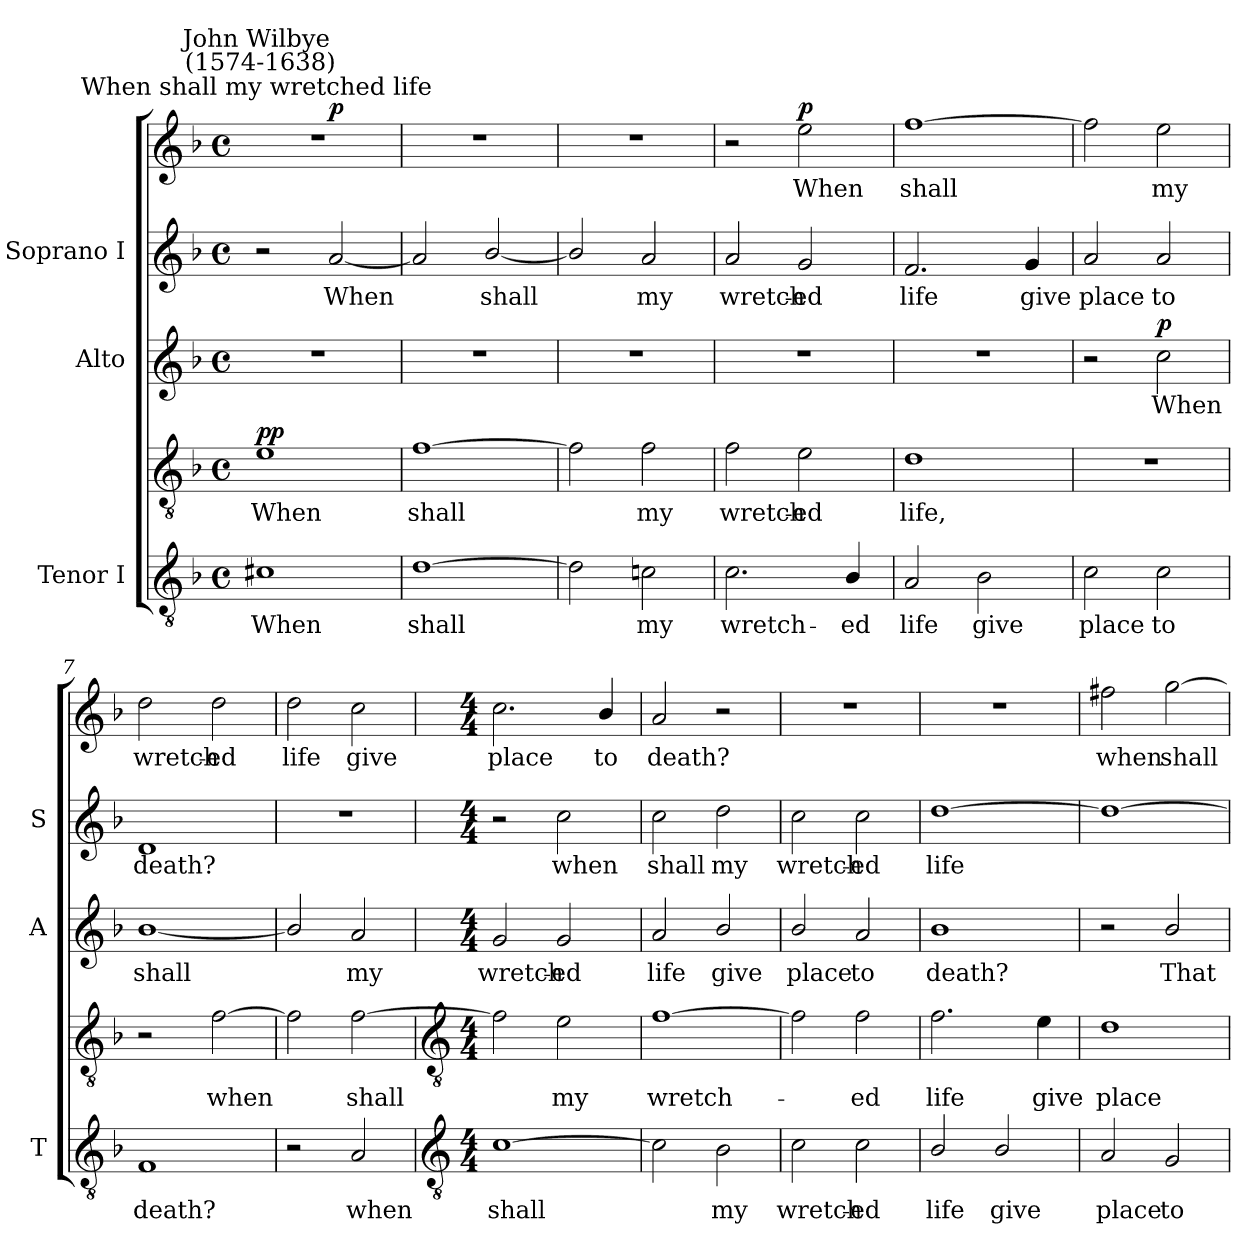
**kern	**text	**kern	**text	**dynam	**kern	**text	**dynam	**kern	**text	**kern	**text	**dynam
*part3	*part3	*part3	*part3	*part3	*part2	*part2	*part2	*part1	*part1	*part1	*part1	*part1
*staff5	*staff5	*staff4	*staff4	*staff4/5	*staff3	*staff3	*staff3	*staff2	*staff2	*staff1	*staff1	*staff1/2
*I"Tenor I	*	*	*	*	*I"Alto	*	*	*I"Soprano I	*	*	*	*
*I'T	*	*	*	*	*I'A	*	*	*I'S	*	*	*	*
*clefGv2	*	*clefGv2	*	*	*clefG2	*	*	*clefG2	*	*clefG2	*	*
*k[b-]	*	*k[b-]	*	*	*k[b-]	*	*	*k[b-]	*	*k[b-]	*	*
*F:	*	*F:	*	*	*F:	*	*	*F:	*	*F:	*	*
*M4/4	*	*M4/4	*	*	*M4/4	*	*	*M4/4	*	*M4/4	*	*
*met(c)	*	*met(c)	*	*	*met(c)	*	*	*met(c)	*	*met(c)	*	*
=1	=1	=1	=1	=1	=1	=1	=1	=1	=1	=1	=1	=1
!	!	!	!	!	!	!	!	!	!	!LO:TX:a:cj:t=When shall my wretched life	!	!
!	!	!	!	!	!	!	!	!	!	!LO:TX:a:cj:t=John Wilbye\n (1574-1638)	!	!
!	!LO:LY:b	!	!LO:LY:b	!LO:DY:b=2	!	!	!	!	!	!	!	!
!	!	!	!	!LO:DY:n=1:b	!	!	!	!	!	!	!	!
1c#X	When	1e	When	p p	1r	.	.	2r	.	1r	.	.
!	!	!	!	!	!	!	!	!	!LO:LY:b	!	!	!LO:DY:b=2
.	.	.	.	.	.	.	.	[2a	When	.	.	p
=2	=2	=2	=2	=2	=2	=2	=2	=2	=2	=2	=2	=2
!	!LO:LY:b	!	!LO:LY:b	!	!	!	!	!	!	!	!	!
[1d	shall	[1f	shall	.	1r	.	.	2a]	.	1r	.	.
!	!	!	!	!	!	!	!	!	!LO:LY:b	!	!	!
.	.	.	.	.	.	.	.	[2b-/	shall	.	.	.
=3	=3	=3	=3	=3	=3	=3	=3	=3	=3	=3	=3	=3
2d]	.	2f]	.	.	1r	.	.	2b-/]	.	1r	.	.
!	!LO:LY:b	!	!LO:LY:b	!	!	!	!	!	!LO:LY:b	!	!	!
2cn	my	2f	my	.	.	.	.	2a	my	.	.	.
=4	=4	=4	=4	=4	=4	=4	=4	=4	=4	=4	=4	=4
!	!LO:LY:b	!	!LO:LY:b	!	!	!	!	!	!LO:LY:b	!	!	!
2.c	wretch-	2f	wretch-	.	1r	.	.	2a	wretch-	2r	.	.
!	!	!	!LO:LY:b	!	!	!	!	!	!LO:LY:b	!	!LO:LY:b	!LO:DY:b
.	.	2e	-ed	.	.	.	.	2g	-ed	2ee	When	p
!	!LO:LY:b	!	!	!	!	!	!	!	!	!	!	!
4B-/	-ed	.	.	.	.	.	.	.	.	.	.	.
=5	=5	=5	=5	=5	=5	=5	=5	=5	=5	=5	=5	=5
!	!LO:LY:b	!	!LO:LY:b	!	!	!	!	!	!LO:LY:b	!	!LO:LY:b	!
2A	life	1d	life,	.	1r	.	.	2.f	life	[1ff	shall	.
!	!LO:LY:b	!	!	!	!	!	!	!	!	!	!	!
2B-	give	.	.	.	.	.	.	.	.	.	.	.
!	!	!	!	!	!	!	!	!	!LO:LY:b	!	!	!
.	.	.	.	.	.	.	.	4g	give	.	.	.
=6	=6	=6	=6	=6	=6	=6	=6	=6	=6	=6	=6	=6
!	!LO:LY:b	!	!	!	!	!	!	!	!LO:LY:b	!	!	!
2c	place	1r	.	.	2r	.	.	2a	place	2ff]	.	.
!	!LO:LY:b	!	!	!	!	!LO:LY:b	!LO:DY:b	!	!LO:LY:b	!	!LO:LY:b	!
2c	to	.	.	.	2cc	When	p	2a	to	2ee	my	.
=7	=7	=7	=7	=7	=7	=7	=7	=7	=7	=7	=7	=7
!	!LO:LY:b	!	!	!	!	!LO:LY:b	!	!	!LO:LY:b	!	!LO:LY:b	!
1F	death?	2r	.	.	[1b-/	shall	.	1d	death?	2dd	wretch-	.
!	!	!	!LO:LY:b	!	!	!	!	!	!	!	!LO:LY:b	!
.	.	[2f	when	.	.	.	.	.	.	2dd	-ed	.
=8	=8	=8	=8	=8	=8	=8	=8	=8	=8	=8	=8	=8
!	!	!	!	!	!	!	!	!	!	!	!LO:LY:b	!
2r	.	2f]	.	.	2b-/]	.	.	1r	.	2dd	life	.
!	!LO:LY:b	!	!LO:LY:b	!	!	!LO:LY:b	!	!	!	!	!LO:LY:b	!
2A	when	[2f	shall	.	2a	my	.	.	.	2cc	give	.
!!LO:LB:g=z
=9	=9	=9	=9	=9	=9	=9	=9	=9	=9	=9	=9	=9
*clefGv2	*	*clefGv2	*	*	*	*	*	*	*	*	*	*
*M4/4	*	*M4/4	*	*	*M4/4	*	*	*M4/4	*	*M4/4	*	*
!	!LO:LY:b	!	!	!	!	!LO:LY:b	!	!	!	!	!LO:LY:b	!
[1c	shall	2f]	.	.	2g	wretch-	.	2r	.	2.cc	place	.
!	!	!	!LO:LY:b	!	!	!LO:LY:b	!	!	!LO:LY:b	!	!	!
.	.	2e	my	.	2g	-ed	.	2cc	when	.	.	.
!	!	!	!	!	!	!	!	!	!	!	!LO:LY:b	!
.	.	.	.	.	.	.	.	.	.	4b-/	to	.
=10	=10	=10	=10	=10	=10	=10	=10	=10	=10	=10	=10	=10
!	!	!	!LO:LY:b	!	!	!LO:LY:b	!	!	!LO:LY:b	!	!LO:LY:b	!
2c]	.	[1f	wretch-	.	2a	life	.	2cc	shall	2a	death?	.
!	!LO:LY:b	!	!	!	!	!LO:LY:b	!	!	!LO:LY:b	!	!	!
2B-	my	.	.	.	2b-/	give	.	2dd	my	2r	.	.
=11	=11	=11	=11	=11	=11	=11	=11	=11	=11	=11	=11	=11
!	!LO:LY:b	!	!	!	!	!LO:LY:b	!	!	!LO:LY:b	!	!	!
2c	wretch-	2f]	.	.	2b-/	place	.	2cc	wretch-	1r	.	.
!	!LO:LY:b	!	!LO:LY:b	!	!	!LO:LY:b	!	!	!LO:LY:b	!	!	!
2c	-ed	2f	ed	.	2a	to	.	2cc	-ed	.	.	.
=12	=12	=12	=12	=12	=12	=12	=12	=12	=12	=12	=12	=12
!	!LO:LY:b	!	!LO:LY:b	!	!	!LO:LY:b	!	!	!LO:LY:b	!	!	!
2B-/	life	2.f	life	.	1b-	death?	.	[1dd	life	1r	.	.
!	!LO:LY:b	!	!	!	!	!	!	!	!	!	!	!
2B-/	give	.	.	.	.	.	.	.	.	.	.	.
!	!	!	!LO:LY:b	!	!	!	!	!	!	!	!	!
.	.	4e	give	.	.	.	.	.	.	.	.	.
=13	=13	=13	=13	=13	=13	=13	=13	=13	=13	=13	=13	=13
!	!LO:LY:b	!	!LO:LY:b	!	!	!	!	!	!	!	!LO:LY:b	!
2A/	place	1d	place	.	2r	.	.	1dd_	.	2ff#X	when	.
!	!LO:LY:b	!	!	!	!	!LO:LY:b	!	!	!	!	!LO:LY:b	!
2G	to	.	.	.	2b-/	That	.	.	.	[2gg	shall	.
=	=	=	=	=	=	=	=	=	=	=	=	=
*-	*-	*-	*-	*-	*-	*-	*-	*-	*-	*-	*-	*-
